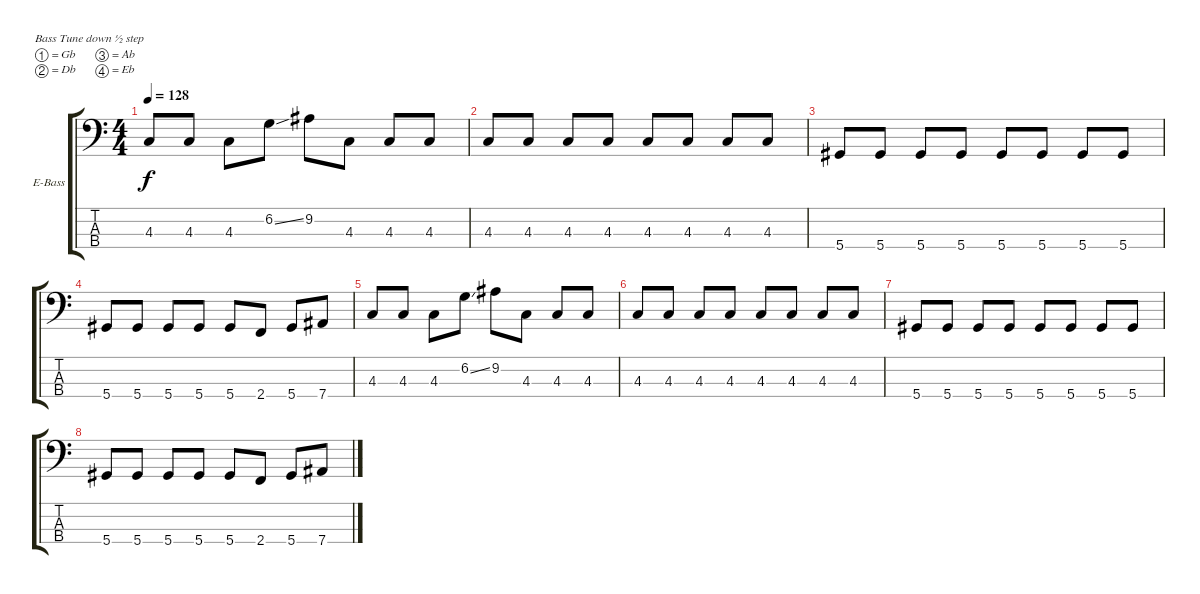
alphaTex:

\bracketExtendMode groupsimilarinstruments
\firstSystemTrackNameOrientation horizontal
\otherSystemsTrackNameOrientation horizontal
\track ("Òô¹ì 2" "E-Bass") {instrument electricbassfinger}
\staff {score tabs}
\tuning (Gb2 Db2 Ab1 Eb1)
\ts (4 4)
\tempo 128
\clef f4
\ks c
4.3.8{dy f} 4.3.8 4.3.8 6.2{ss}.8 9.2.8 4.3.8 4.3.8 4.3.8 |
4.3.8 4.3.8 4.3.8 4.3.8 4.3.8 4.3.8 4.3.8 4.3.8 |
5.4.8 5.4.8 5.4.8 5.4.8 5.4.8 5.4.8 5.4.8 5.4.8 |
5.4.8 5.4.8 5.4.8 5.4.8 5.4.8 2.4.8 5.4.8 7.4.8 |
4.3.8 4.3.8 4.3.8 6.2{ss}.8 9.2.8 4.3.8 4.3.8 4.3.8 |
4.3.8 4.3.8 4.3.8 4.3.8 4.3.8 4.3.8 4.3.8 4.3.8 |
5.4.8 5.4.8 5.4.8 5.4.8 5.4.8 5.4.8 5.4.8 5.4.8 |
5.4.8 5.4.8 5.4.8 5.4.8 5.4.8 2.4.8 5.4.8 7.4.8
